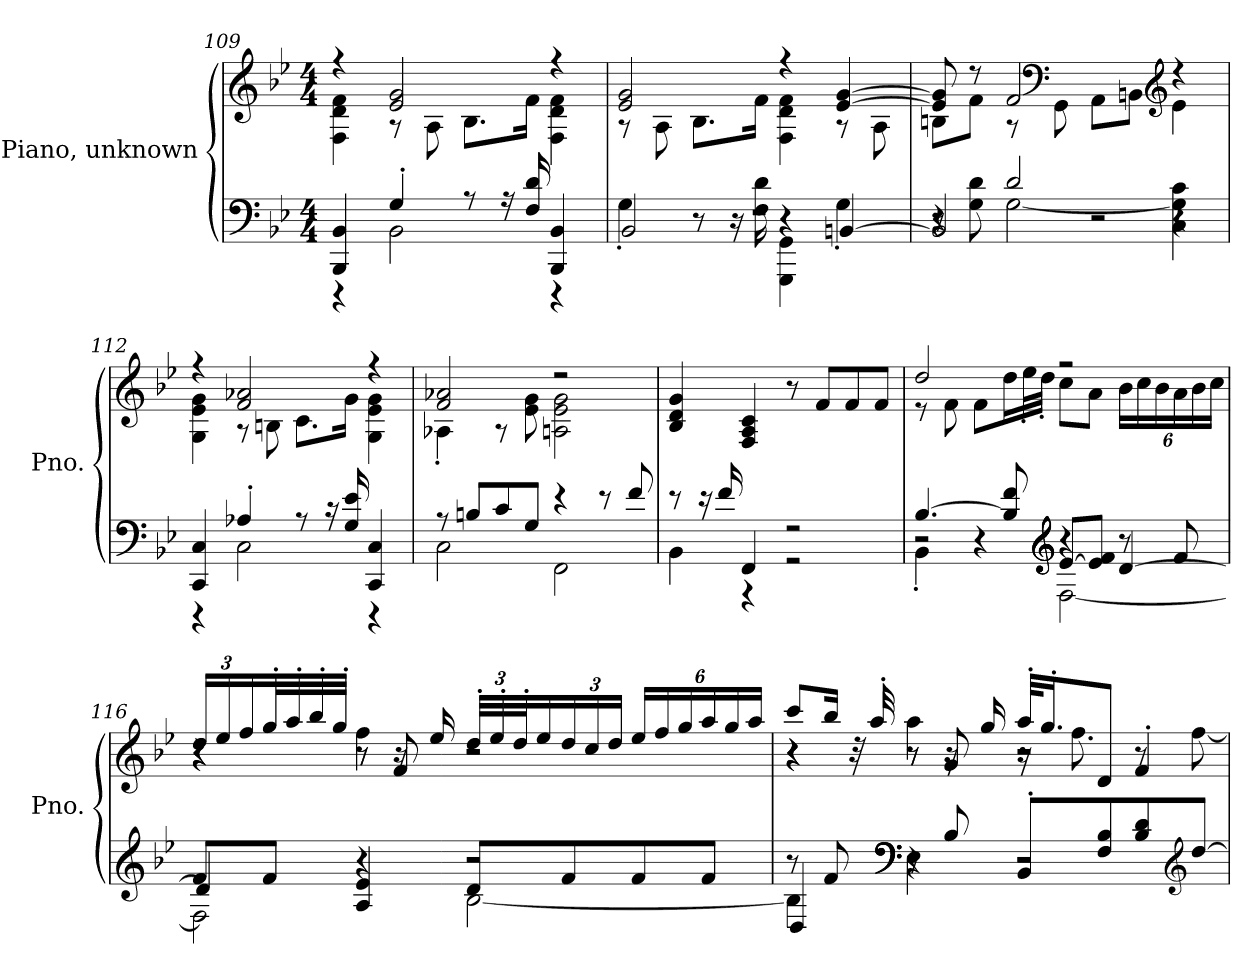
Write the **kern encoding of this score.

**kern	**kern
*part1	*part1
*staff2	*staff1
*I"Piano, unknown	*
*I'Pno.	*
*clefF4	*clefG2
*k[b-e-]	*k[b-e-]
*M4/4	*M4/4
=109	=109
*^	*^
4BBB-/ 4BB-/	4r	4r	4F\ 4d\ 4f\
4G'/	2BB-\	2e-/ 2g/	8r
.	.	.	8A\
8r	.	.	8.B-\L
16r	.	.	.
16F/ 16d/	.	.	16f\Jk
4BBB-/ 4BB-/	4r	4r	4F\ 4d\ 4f\
=110	=110	=110	=110
*	*^	*	*
1r	4G'\	2BB-/	2e-/ 2g/	8r
.	.	.	.	8A\
.	8r	.	.	8.B-\L
.	16r	.	.	.
.	16F\ 16d\	.	.	16f\Jk
.	4GGG\ 4GG\	4r	4r	4F\ 4d\ 4f\
.	4G'\	[4BBn/	[4e-/ [4g/	8r
.	.	.	.	8A\
!!LO:PB:g=z	!!
=111	=111	=111	=111	=111
4r	8r	2BB/]	8e-/] 8g/]	8Bn\L
.	8G\ 8d\	.	8r	8f\J
2d/	[2G\	.	2f/	8r
*	*	*	*clefF4	*
.	.	.	.	8GG\
.	.	2r	.	8AA\L
.	.	.	.	8BBn\J
*	*	*	*clefG2	*
4r	4C\ 4G\] 4c\	.	4r	4e-\
*	*v	*v	*	*
=112	=112	=112	=112
4CC/ 4C/	4r	4r	4G\ 4e-\ 4g\
4A-X'/	2C\	2f/ 2a-X/	8r
.	.	.	8Bn\
8r	.	.	8.c\L
16r	.	.	.
16G/ 16e-/	.	.	16g\Jk
4CC/ 4C/	4r	4r	4G\ 4e-\ 4g\
=113	=113	=113	=113
8r	2C\	2f/ 2a-X/	4A-X'\
8Bn/L	.	.	.
8c/	.	.	8r
8G/J	.	.	8e-\ 8g\
4r	2FF\	2r	2An\ 2e-\ 2g\
8r	.	.	.
8f/	.	.	.
*	*	*v	*v
=114	=114	=114
8r	4BB-\	4B-/ 4d/ 4g/
16r	.	.
16f/	.	.
4FF/	4r	4F/ 4A/ 4c/
2r	2r	8r
.	.	8f/L
.	.	8f/
.	.	8f/J
!!LO:LB:g=z
=115	=115	=115
*	*^	*^
[4.B-/	4BB-'\	2r	2dd/	8r
.	.	.	.	8f\
.	4r	.	.	8f\L
8B-/] 8f/	.	.	.	16dd\L
.	.	.	.	32ee-'\L
.	.	.	.	32dd'\JJJ
*clefG2	*	*	*	*
[8e-/L	[2F\	4r	2r	8cc\L
8e-/] 8f/J	.	.	.	8a\J
*	*	*	*	*Xbrackettup
8r	.	[4d/	.	24b-\LL
.	.	.	.	24cc\
.	.	.	.	24b-\
8f/	.	.	.	24a\
.	.	.	.	24b-\
.	.	.	.	24cc\JJ
=116	=116	=116	=116	=116
*	*	*	*	*^
8f/L	2F\]	4d/]	24dd/LL	4r	4r
.	.	.	24ee-/	.	.
.	.	.	24ff/	.	.
8f/J	.	.	32gg'/L	.	.
.	.	.	32aa'/	.	.
.	.	.	32bb-'/	.	.
.	.	.	32gg'/JJJ	.	.
4A/ 4e-/	.	4r	8r	4ff\	8r
.	.	.	16r	.	8f/
.	.	.	16ee-/	.	.
8d/L	[2B-\	2r	48dd'/LLL	2r	2r
.	.	.	48ee-'/	.	.
.	.	.	48dd'/J	.	.
.	.	.	16ee-/	.	.
8f/	.	.	24dd/	.	.
.	.	.	24cc/	.	.
.	.	.	24dd/JJ	.	.
8f/	.	.	24ee-/LL	.	.
.	.	.	24ff/	.	.
.	.	.	24gg/	.	.
8f/J	.	.	24aa/	.	.
.	.	.	24gg/	.	.
.	.	.	24aa/JJ	.	.
!!LO:LB:g=z	!!	!!
=117	=117	=117	=117	=117	=117
8r	4B-\]	4D/	8ccc/L	4r	4r
8f/	.	.	16bb-/Jk	.	.
.	.	.	32r	.	.
.	.	.	32aa'/	.	.
*clefF4	*	*	*	*	*
8r	4E-\	4r	8r	4aa\	8r
8B-/	.	.	16r	.	8g/
.	.	.	16gg/	.	.
8BB-'/L	2r	2r	32aa'/KLL	16r	2r
.	.	.	16.gg'/J	.	.
.	.	.	.	8.ff\	.
8F/ 8B-/	.	.	8d/J	.	.
8B-/ 8d/	.	.	4f'/	8r	.
*clefG2	*	*	*	*	*
[8dd/J	.	.	.	[8ff\	.
*v	*v	*v	*	*	*
*	*v	*v	*v
=	=
*-	*-
